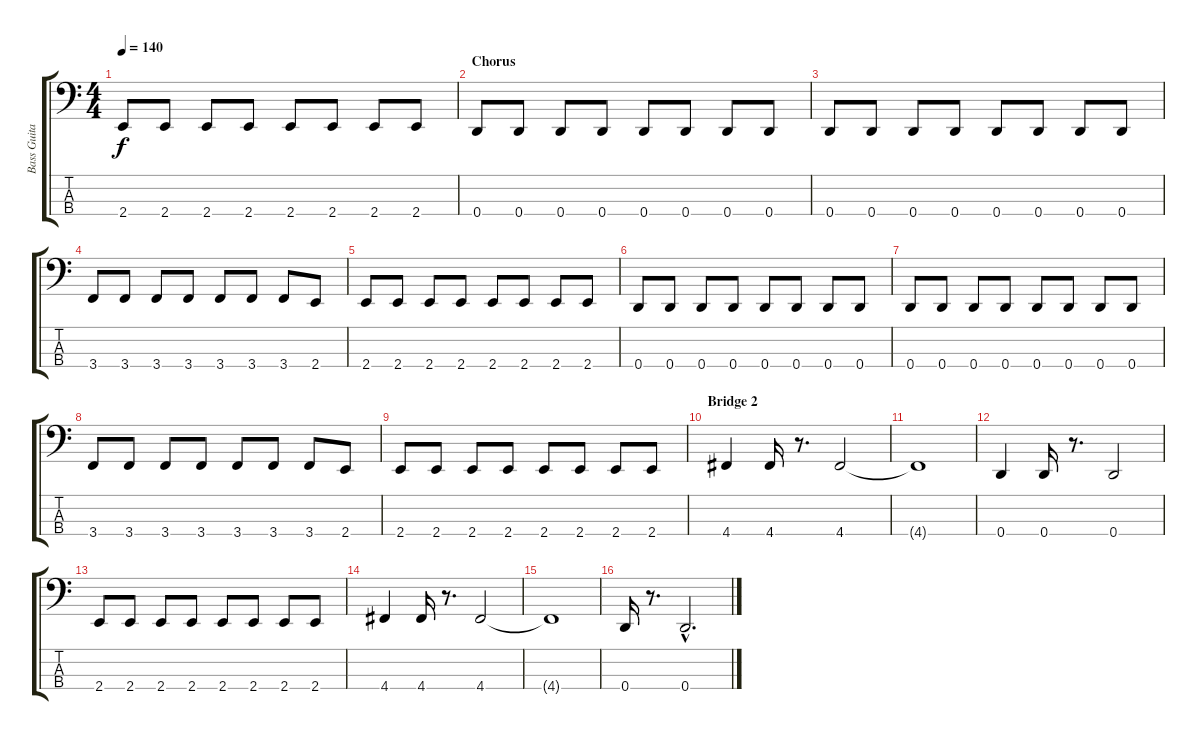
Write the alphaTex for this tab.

\track ("Bass Guitar" "Bass Guita") {instrument electricbasspick}
\staff {score tabs}
\tuning (G2 D2 A1 D1) {hide}
\ts (4 4)
\tempo 140
\clef f4
\ks c
2.4.8{dy f} 2.4.8 2.4.8 2.4.8 2.4.8 2.4.8 2.4.8 2.4.8 |
\section ("" "Chorus")
0.4.8 0.4.8 0.4.8 0.4.8 0.4.8 0.4.8 0.4.8 0.4.8 |
0.4.8 0.4.8 0.4.8 0.4.8 0.4.8 0.4.8 0.4.8 0.4.8 |
3.4.8 3.4.8 3.4.8 3.4.8 3.4.8 3.4.8 3.4.8 2.4.8 |
2.4.8 2.4.8 2.4.8 2.4.8 2.4.8 2.4.8 2.4.8 2.4.8 |
0.4.8 0.4.8 0.4.8 0.4.8 0.4.8 0.4.8 0.4.8 0.4.8 |
0.4.8 0.4.8 0.4.8 0.4.8 0.4.8 0.4.8 0.4.8 0.4.8 |
3.4.8 3.4.8 3.4.8 3.4.8 3.4.8 3.4.8 3.4.8 2.4.8 |
2.4.8 2.4.8 2.4.8 2.4.8 2.4.8 2.4.8 2.4.8 2.4.8 |
\section ("" "Bridge 2")
4.4.4 4.4.16 r.8{d} 4.4.2 |
4.4{t}.1 |
0.4.4 0.4.16 r.8{d} 0.4.2 |
2.4.8 2.4.8 2.4.8 2.4.8 2.4.8 2.4.8 2.4.8 2.4.8 |
4.4.4 4.4.16 r.8{d} 4.4.2 |
4.4{t}.1 |
0.4.16 r.8{d} 0.4{hac}.2{d}
